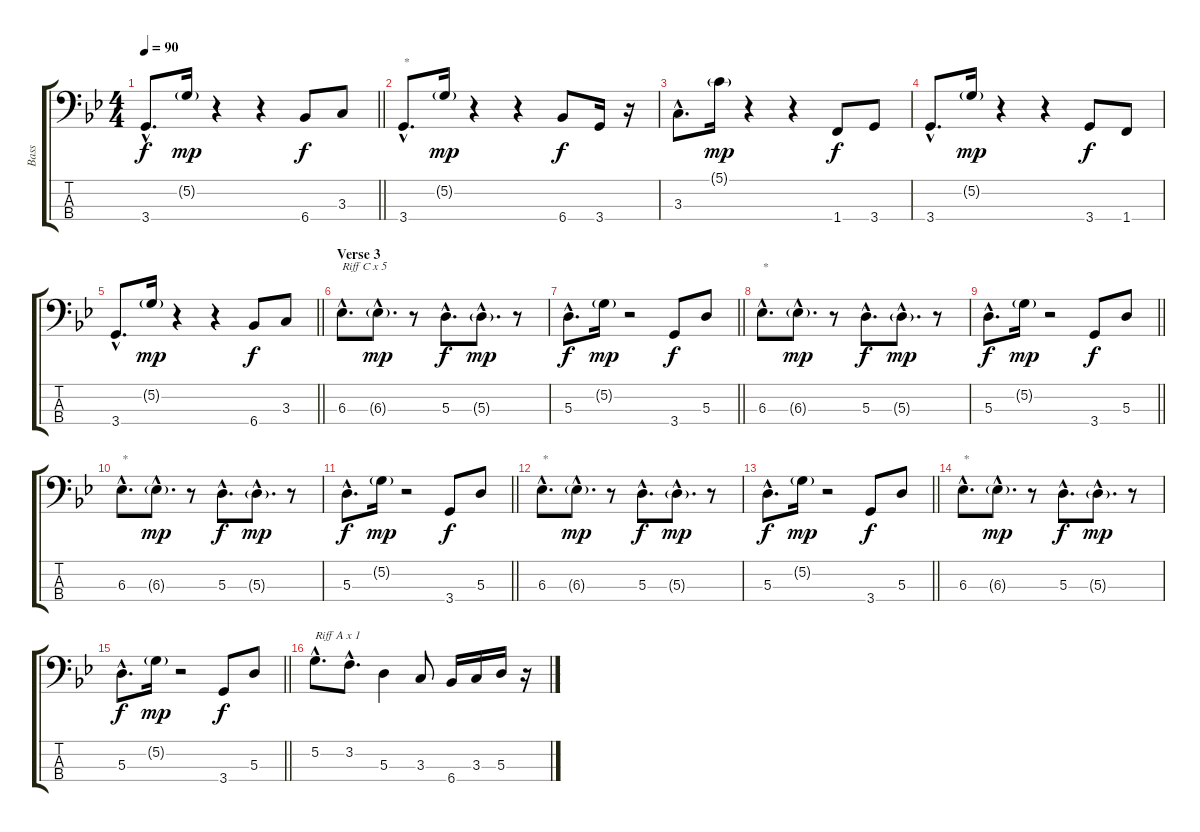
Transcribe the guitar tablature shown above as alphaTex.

\track ("Bass" "Bass") {instrument electricbassfinger}
\staff {score tabs}
\tuning (G2 D2 A1 E1) {hide}
\ts (4 4)
\tempo 90
\clef f4
\barLineRight lightlight
\ks bb
3.4{hac}.8{d dy f} 5.2{g}.16{dy mp} r.4 r.4 6.4.8{dy f} 3.3.8 |
3.4{hac}.8{d txt "*"} 5.2{g}.16{dy mp} r.4 r.4 6.4.8{dy f} 3.4.16 r.16 |
3.3{hac}.8{d} 5.1{g}.16{dy mp} r.4 r.4 1.4.8{dy f} 3.4.8 |
3.4{hac}.8{d} 5.2{g}.16{dy mp} r.4 r.4 3.4.8{dy f} 1.4.8 |
\barLineRight lightlight
3.4{hac}.8{d} 5.2{g}.16{dy mp} r.4 r.4 6.4.8{dy f} 3.3.8 |
\section ("" "Verse 3")
6.3{hac}.8{d txt "Riff C x 5"} 6.3{g hac}.8{d dy mp} r.8 5.3{hac}.8{d dy f} 5.3{g hac}.8{d dy mp} r.8 |
\barLineRight lightlight
5.3{hac}.8{d dy f} 5.2{g}.16{dy mp} r.2 3.4.8{dy f} 5.3.8 |
6.3{hac}.8{d txt "*"} 6.3{g hac}.8{d dy mp} r.8 5.3{hac}.8{d dy f} 5.3{g hac}.8{d dy mp} r.8 |
\barLineRight lightlight
5.3{hac}.8{d dy f} 5.2{g}.16{dy mp} r.2 3.4.8{dy f} 5.3.8 |
6.3{hac}.8{d txt "*"} 6.3{g hac}.8{d dy mp} r.8 5.3{hac}.8{d dy f} 5.3{g hac}.8{d dy mp} r.8 |
\barLineRight lightlight
5.3{hac}.8{d dy f} 5.2{g}.16{dy mp} r.2 3.4.8{dy f} 5.3.8 |
6.3{hac}.8{d txt "*"} 6.3{g hac}.8{d dy mp} r.8 5.3{hac}.8{d dy f} 5.3{g hac}.8{d dy mp} r.8 |
\barLineRight lightlight
5.3{hac}.8{d dy f} 5.2{g}.16{dy mp} r.2 3.4.8{dy f} 5.3.8 |
6.3{hac}.8{d txt "*"} 6.3{g hac}.8{d dy mp} r.8 5.3{hac}.8{d dy f} 5.3{g hac}.8{d dy mp} r.8 |
\barLineRight lightlight
5.3{hac}.8{d dy f} 5.2{g}.16{dy mp} r.2 3.4.8{dy f} 5.3.8 |
5.2{hac}.8{d txt "Riff A x 1"} 3.2{hac}.8{d} 5.3.4 3.3.8 6.4.16 3.3.16 5.3.16 r.16
